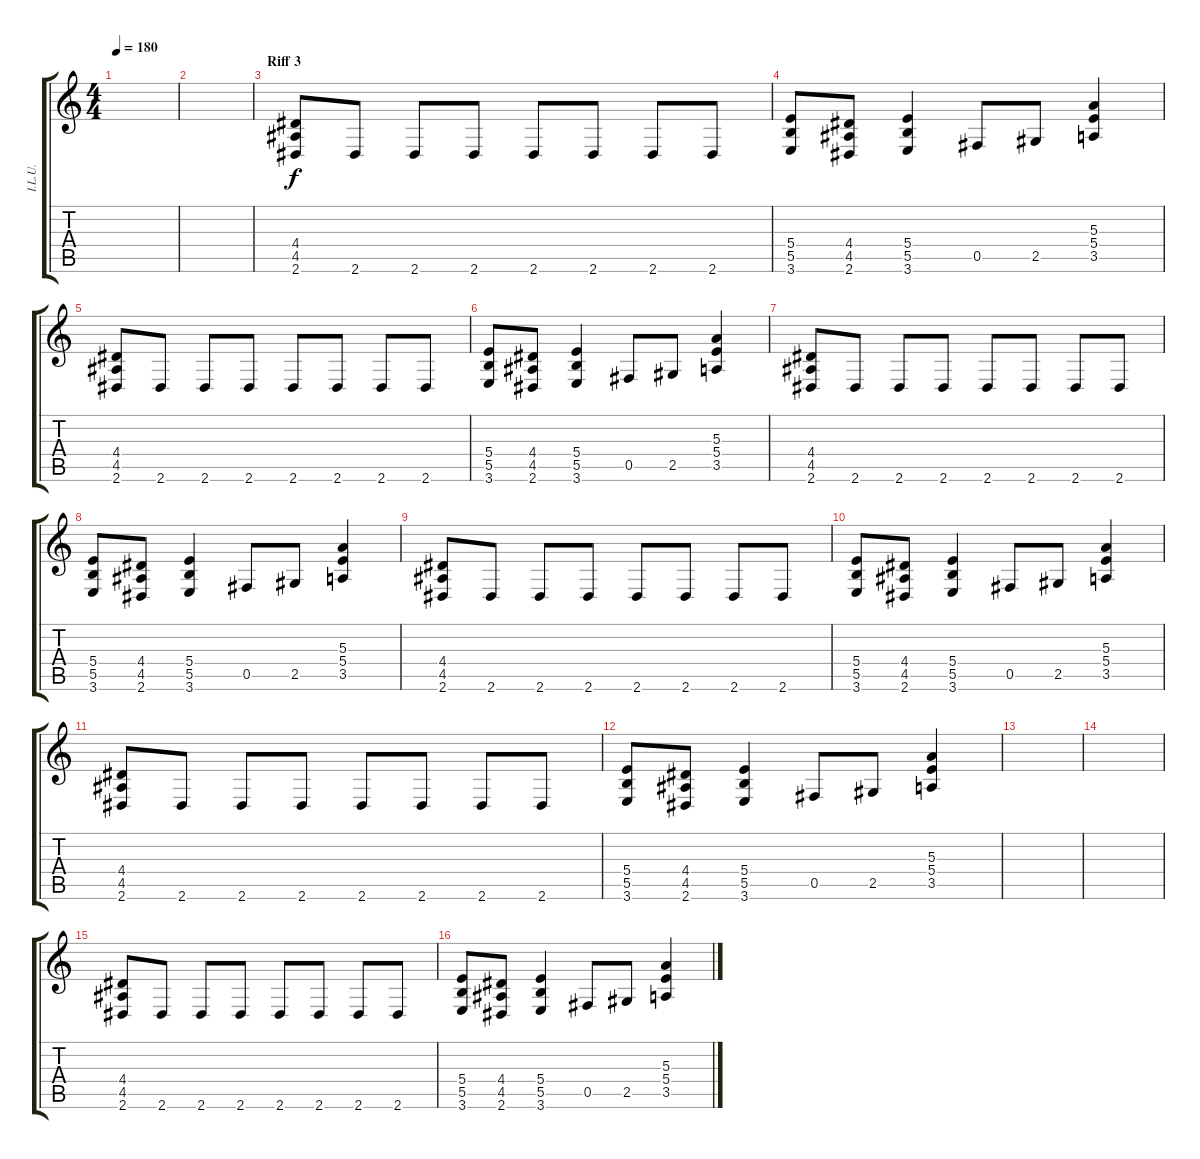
\track ("I.L.U." "I.L.U.") {instrument distortionguitar}
\staff {score tabs}
\tuning (Db4 Ab3 E3 B2 Gb2 Db2) {hide}
\ts (4 4)
\tempo 180
\clef g2
\ks c
|
|
\section ("" "Riff 3")
(4.4 4.5 2.6).8 2.6.8 2.6.8 2.6.8 2.6.8 2.6.8 2.6.8 2.6.8 |
(5.4 5.5 3.6).8 (4.4 4.5 2.6).8 (5.4 5.5 3.6).4 0.5.8 2.5.8 (5.3 5.4 3.5).4 |
(4.4 4.5 2.6).8 2.6.8 2.6.8 2.6.8 2.6.8 2.6.8 2.6.8 2.6.8 |
(5.4 5.5 3.6).8 (4.4 4.5 2.6).8 (5.4 5.5 3.6).4 0.5.8 2.5.8 (5.3 5.4 3.5).4 |
(4.4 4.5 2.6).8 2.6.8 2.6.8 2.6.8 2.6.8 2.6.8 2.6.8 2.6.8 |
(5.4 5.5 3.6).8 (4.4 4.5 2.6).8 (5.4 5.5 3.6).4 0.5.8 2.5.8 (5.3 5.4 3.5).4 |
(4.4 4.5 2.6).8 2.6.8 2.6.8 2.6.8 2.6.8 2.6.8 2.6.8 2.6.8 |
(5.4 5.5 3.6).8 (4.4 4.5 2.6).8 (5.4 5.5 3.6).4 0.5.8 2.5.8 (5.3 5.4 3.5).4 |
(4.4 4.5 2.6).8 2.6.8 2.6.8 2.6.8 2.6.8 2.6.8 2.6.8 2.6.8 |
(5.4 5.5 3.6).8 (4.4 4.5 2.6).8 (5.4 5.5 3.6).4 0.5.8 2.5.8 (5.3 5.4 3.5).4 |
|
|
(4.4 4.5 2.6).8 2.6.8 2.6.8 2.6.8 2.6.8 2.6.8 2.6.8 2.6.8 |
(5.4 5.5 3.6).8 (4.4 4.5 2.6).8 (5.4 5.5 3.6).4 0.5.8 2.5.8 (5.3 5.4 3.5).4
